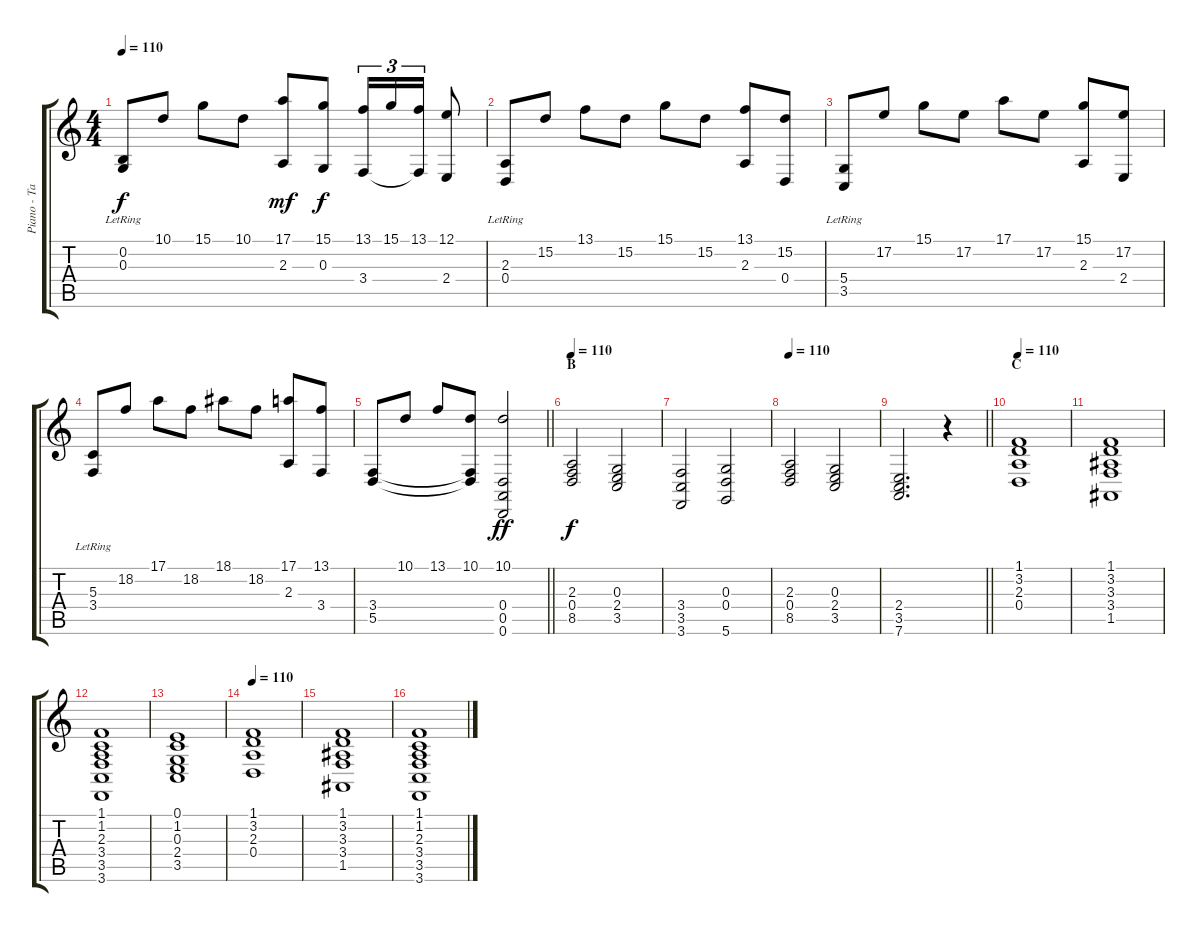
\track ("Piano - Tausta" "Piano - Ta") {instrument acousticgrandpiano}
\staff {score tabs}
\tuning (E4 B3 G3 D3 A2 D2) {hide}
\ts (4 4)
\tempo 110
\clef g2
\ks c
(0.2{lr} 0.3{lr}).8{dy f} 10.1.8 15.1.8 10.1.8 (17.1 2.3).8{dy mf} (15.1 0.3).8{dy f} (13.1 3.4).16{tu (3 2)} 15.1.16{tu (3 2)} (13.1 3.4{t}).16{tu (3 2)} (12.1 2.4).8 |
(2.3{lr} 0.4{lr}).8 15.2.8 13.1.8 15.2.8 15.1.8 15.2.8 (13.1 2.3).8 (15.2 0.4).8 |
(5.4 3.5{lr}).8 17.2.8 15.1.8 17.2.8 17.1.8 17.2.8 (15.1 2.3).8 (17.2 2.4).8 |
(5.3{lr} 3.4{lr}).8 18.2.8 17.1.8 18.2.8 18.1.8 18.2.8 (17.1 2.3).8 (13.1 3.4).8 |
\barLineRight lightlight
(3.4 5.5).8 10.1.8 13.1.8 (10.1 3.4{t} 5.5{t}).8 (10.1 0.4 0.5 0.6).2{dy ff} |
\section ("" "B")
\tempo 110
(2.3 0.4 8.5).2{dy f} (0.3 2.4 3.5).2 |
(3.4 3.5 3.6).2 (0.3 0.4 5.6).2 |
\tempo 110
(2.3 0.4 8.5).2 (0.3 2.4 3.5).2 |
\barLineRight lightlight
(2.4 3.5 7.6).2{d} r.4 |
\section ("" "C")
\tempo 110
(1.1 3.2 2.3 0.4).1 |
(1.1 3.2 3.3 3.4 1.5).1 |
(1.1 1.2 2.3 3.4 3.5 3.6).1 |
(0.1 1.2 0.3 2.4 3.5).1 |
\tempo 110
(1.1 3.2 2.3 0.4).1 |
(1.1 3.2 3.3 3.4 1.5).1 |
(1.1 1.2 2.3 3.4 3.5 3.6).1
